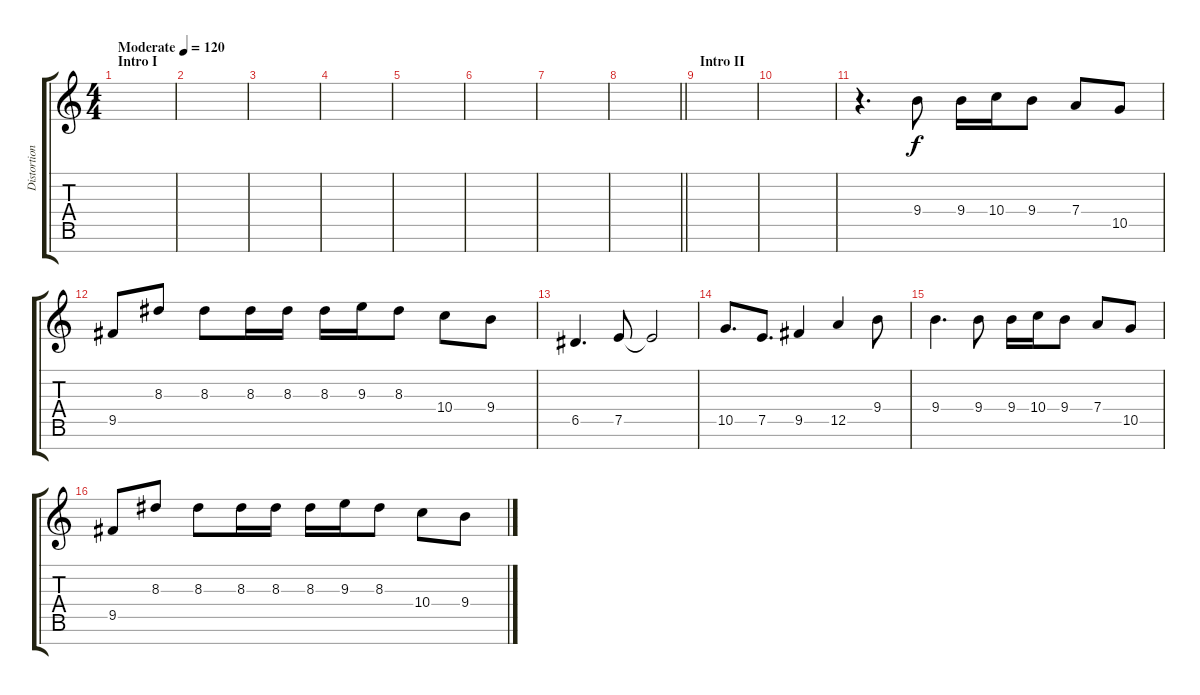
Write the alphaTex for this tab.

\track ("Distortion Guitar II" "Distortion") {instrument distortionguitar}
\staff {score tabs}
\tuning (E4 B3 G3 D3 A2 E2 B1) {hide}
\ts (4 4)
\section ("" "Intro I")
\tempo (120 "Moderate")
\clef g2
\ks c
|
|
|
|
|
|
|
\barLineRight lightlight
|
\section ("" "Intro II")
|
|
r.4{d} 9.4.8 9.4.16 10.4.16 9.4.8 7.4.8 10.5.8 |
9.5.8 8.3.8 8.3.8 8.3.16 8.3.16 8.3.16 9.3.16 8.3.8 10.4.8 9.4.8 |
6.5.4{d} 7.5.8 7.5{t}.2 |
10.5.8{d} 7.5.8{d} 9.5.4 12.5.4 9.4.8 |
9.4.4{d} 9.4.8 9.4.16 10.4.16 9.4.8 7.4.8 10.5.8 |
9.5.8 8.3.8 8.3.8 8.3.16 8.3.16 8.3.16 9.3.16 8.3.8 10.4.8 9.4.8
